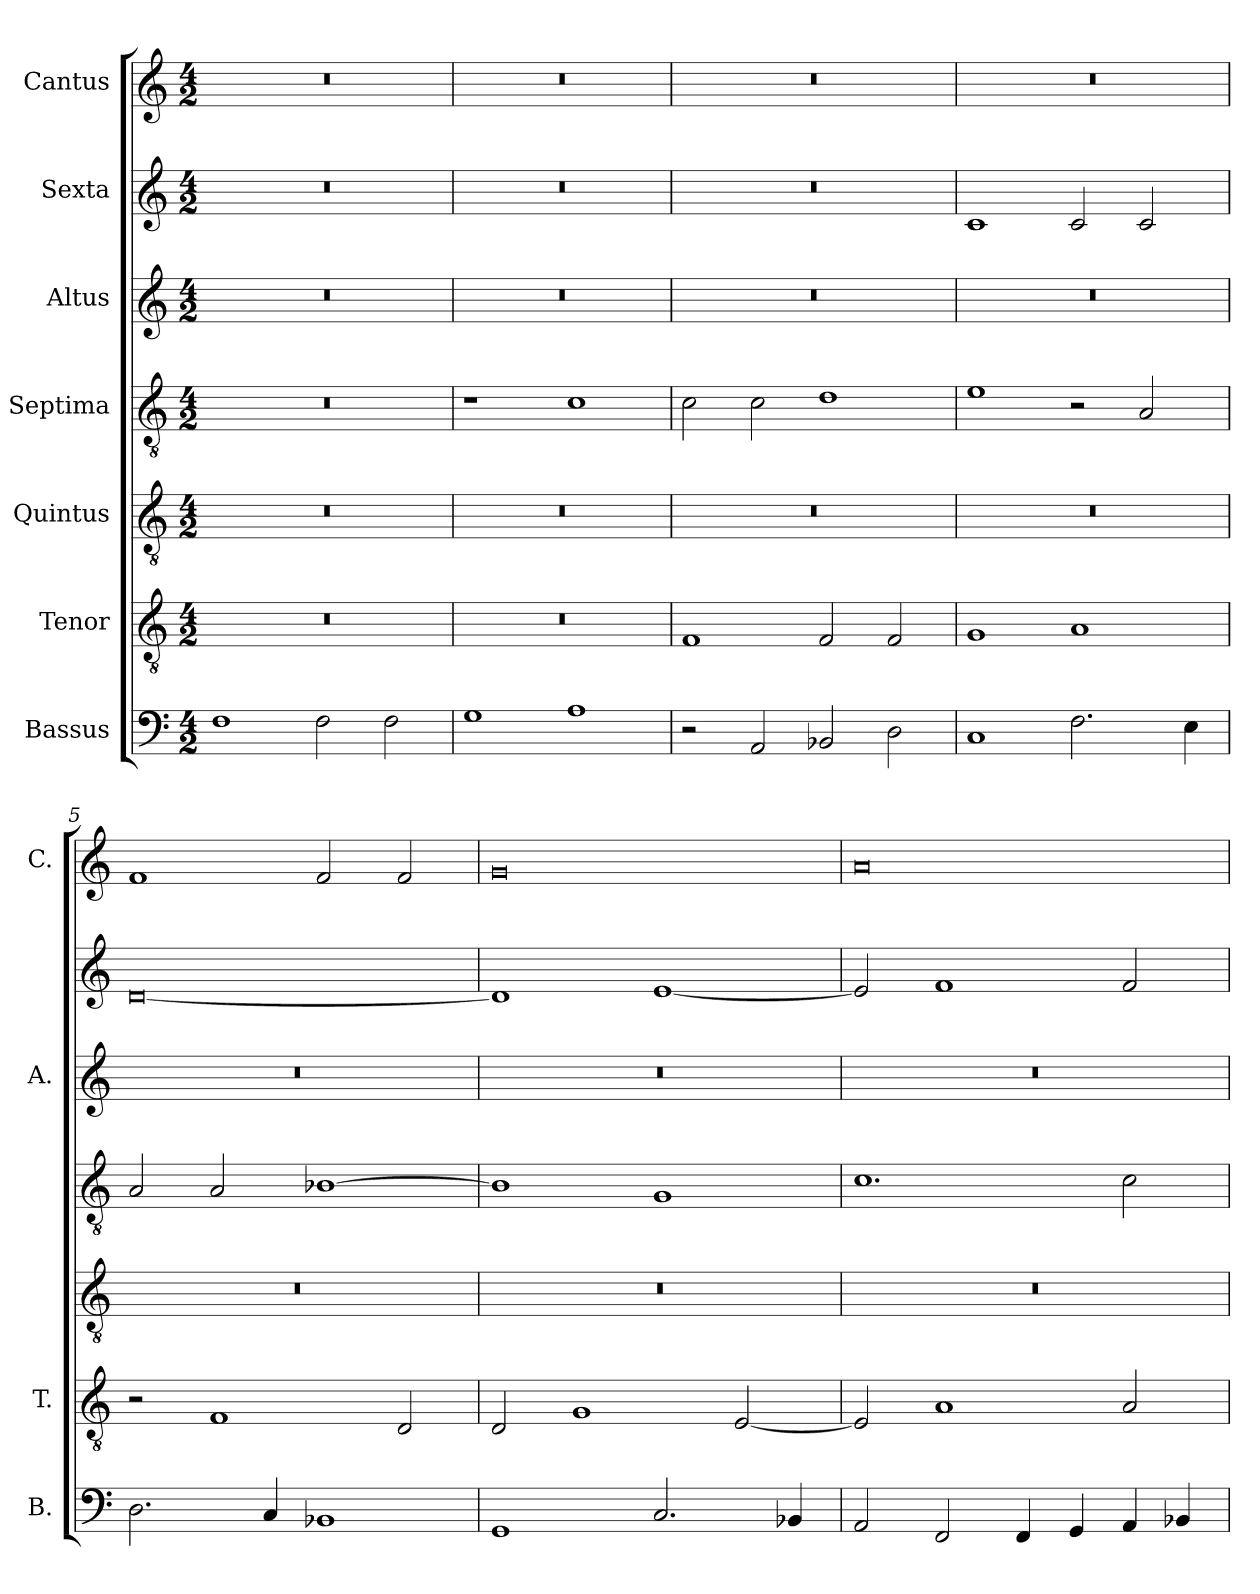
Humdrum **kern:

**kern	**kern	**kern	**kern	**kern	**kern	**kern
*part7	*part6	*part5	*part4	*part3	*part2	*part1
*staff7	*staff6	*staff5	*staff4	*staff3	*staff2	*staff1
*I"Bassus	*I"Tenor	*I"Quintus	*I"Septima	*I"Altus	*I"Sexta	*I"Cantus
*I'B.	*I'T.	*	*	*I'A.	*	*I'C.
*clefF4	*clefGv2	*clefGv2	*clefGv2	*clefG2	*clefG2	*clefG2
*k[]	*k[]	*k[]	*k[]	*k[]	*k[]	*k[]
*M4/2	*M4/2	*M4/2	*M4/2	*M4/2	*M4/2	*M4/2
=1	=1	=1	=1	=1	=1	=1
1F	0r	0r	0r	0r	0r	0r
2F\	.	.	.	.	.	.
2F\	.	.	.	.	.	.
=2	=2	=2	=2	=2	=2	=2
1G	0r	0r	1r	0r	0r	0r
1A	.	.	1c	.	.	.
=3	=3	=3	=3	=3	=3	=3
2r	1F	0r	2c\	0r	0r	0r
2AA/	.	.	2c\	.	.	.
2BB-X/	2F/	.	1d	.	.	.
2D\	2F/	.	.	.	.	.
=4	=4	=4	=4	=4	=4	=4
1C	1G	0r	1e	0r	1c	0r
2.F\	1A	.	2r	.	2c/	.
.	.	.	2A/	.	2c/	.
4E\	.	.	.	.	.	.
=5	=5	=5	=5	=5	=5	=5
2.D\	2r	0r	2A/	0r	[0d	1f
.	1F	.	2A/	.	.	.
4C/	.	.	.	.	.	.
1BB-X	.	.	[1B-X	.	.	2f/
.	2D/	.	.	.	.	2f/
=6	=6	=6	=6	=6	=6	=6
1GG	2D/	0r	1B-]	0r	1d]	0g
.	1G	.	.	.	.	.
2.C/	.	.	1G	.	[1e	.
.	[2E/	.	.	.	.	.
4BB-X/	.	.	.	.	.	.
=7	=7	=7	=7	=7	=7	=7
2AA/	2E/]	0r	1.c	0r	2e/]	0a
2FF/	1A	.	.	.	1f	.
4FF/	.	.	.	.	.	.
4GG/	.	.	.	.	.	.
4AA/	2A/	.	2c\	.	2f/	.
4BB-X/	.	.	.	.	.	.
=	=	=	=	=	=	=
*-	*-	*-	*-	*-	*-	*-
